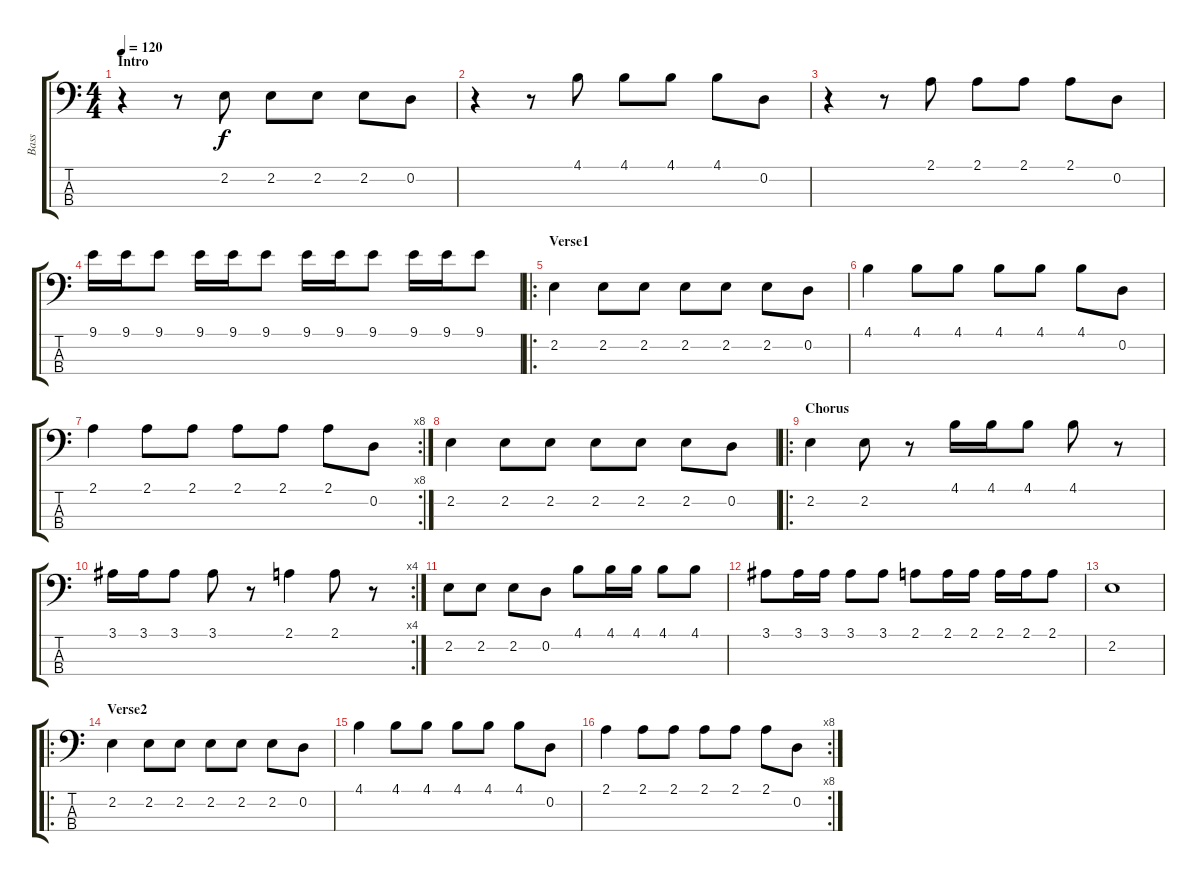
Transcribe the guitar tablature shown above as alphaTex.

\track ("Bass" "Bass") {instrument slapbass1}
\staff {score tabs}
\tuning (G2 D2 A1 E1) {hide}
\ts (4 4)
\section ("" "Intro")
\tempo 120
\clef f4
\ks c
r.4{dy f instrument slapbass1} r.8 2.2.8 2.2.8 2.2.8 2.2.8 0.2.8 |
r.4 r.8 4.1.8 4.1.8 4.1.8 4.1.8 0.2.8 |
r.4 r.8 2.1.8 2.1.8 2.1.8 2.1.8 0.2.8 |
9.1.16 9.1.16 9.1.8 9.1.16 9.1.16 9.1.8 9.1.16 9.1.16 9.1.8 9.1.16 9.1.16 9.1.8 |
\ro
\section ("" "Verse1")
2.2.4 2.2.8 2.2.8 2.2.8 2.2.8 2.2.8 0.2.8 |
4.1.4 4.1.8 4.1.8 4.1.8 4.1.8 4.1.8 0.2.8 |
\rc 8
2.1.4 2.1.8 2.1.8 2.1.8 2.1.8 2.1.8 0.2.8 |
2.2.4 2.2.8 2.2.8 2.2.8 2.2.8 2.2.8 0.2.8 |
\ro
\section ("" "Chorus")
2.2.4 2.2.8 r.8 4.1.16 4.1.16 4.1.8 4.1.8 r.8 |
\rc 4
3.1.16 3.1.16 3.1.8 3.1.8 r.8 2.1.4 2.1.8 r.8 |
2.2.8 2.2.8 2.2.8 0.2.8 4.1.8 4.1.16 4.1.16 4.1.8 4.1.8 |
3.1.8 3.1.16 3.1.16 3.1.8 3.1.8 2.1.8 2.1.16 2.1.16 2.1.16 2.1.16 2.1.8 |
2.2.1 |
\ro
\section ("" "Verse2")
2.2.4 2.2.8 2.2.8 2.2.8 2.2.8 2.2.8 0.2.8 |
4.1.4 4.1.8 4.1.8 4.1.8 4.1.8 4.1.8 0.2.8 |
\rc 8
2.1.4 2.1.8 2.1.8 2.1.8 2.1.8 2.1.8 0.2.8
